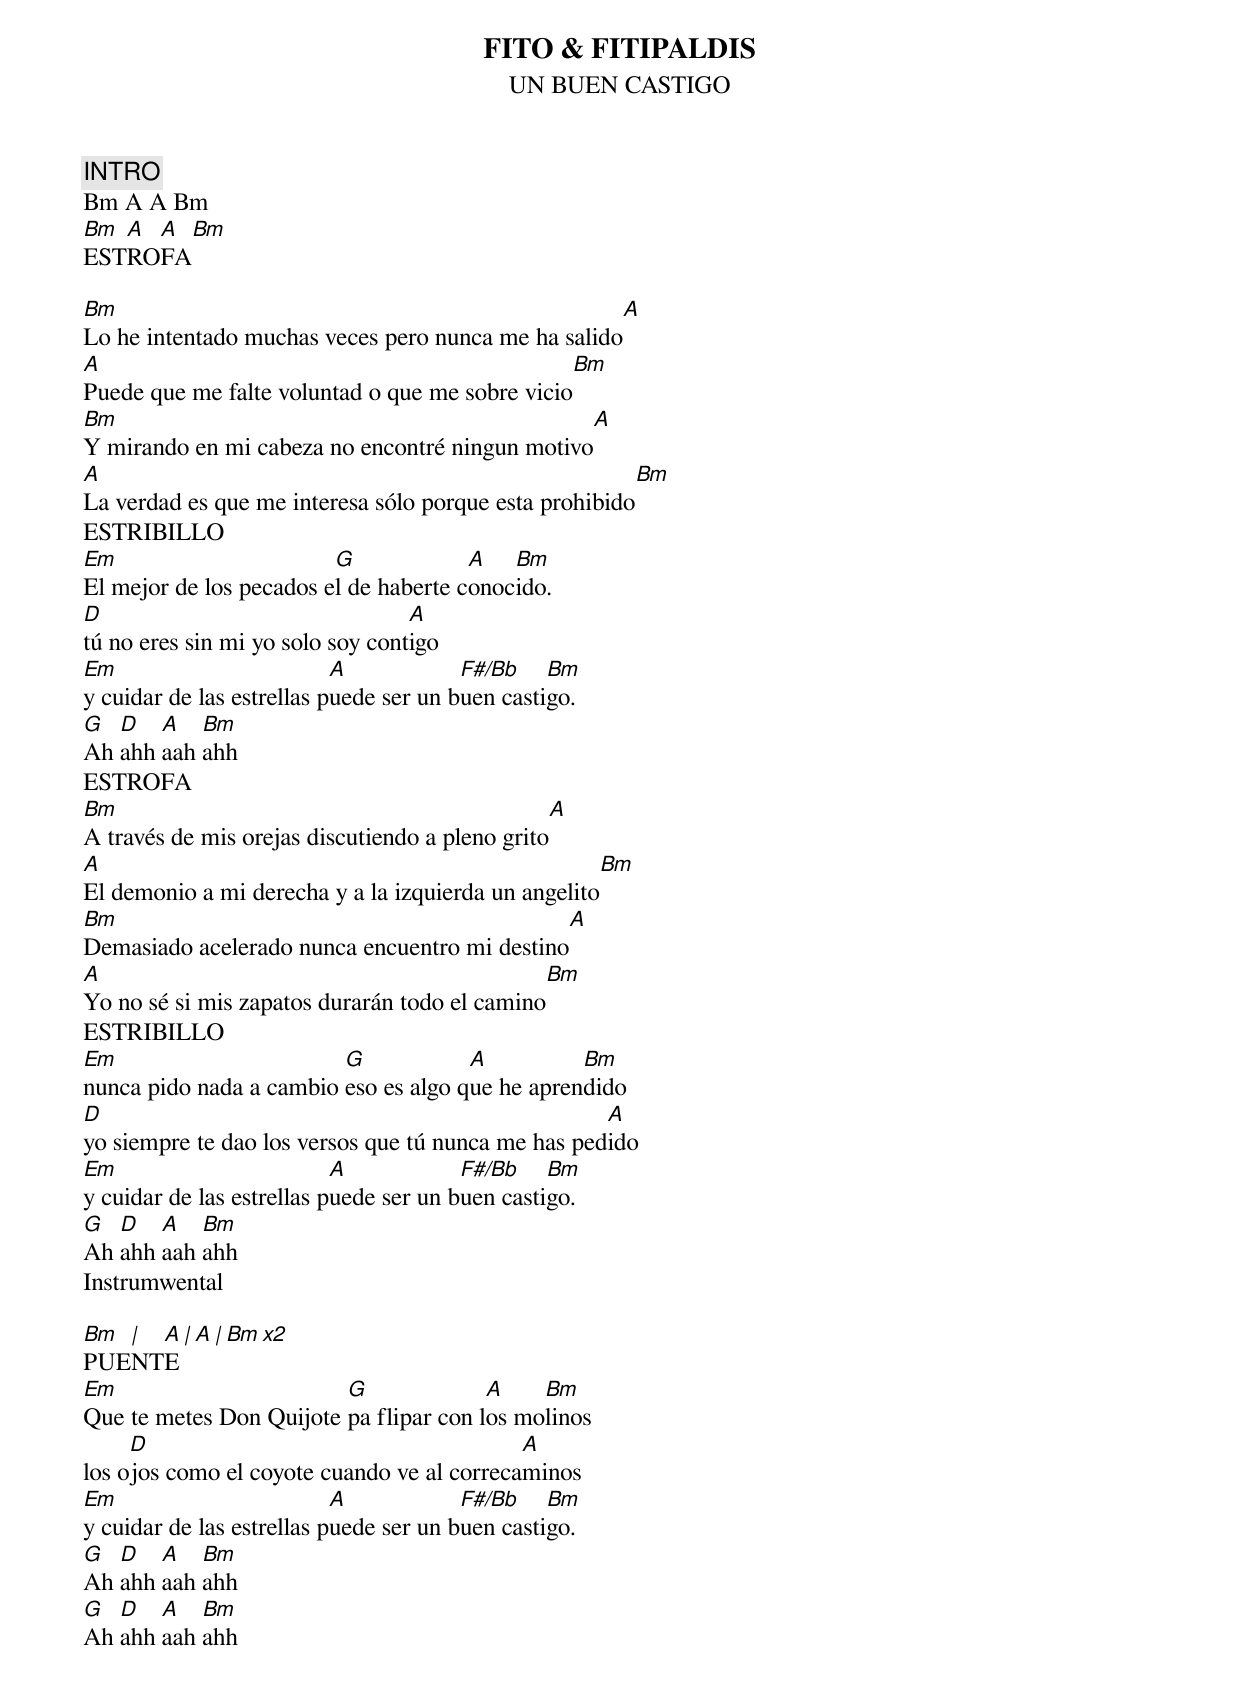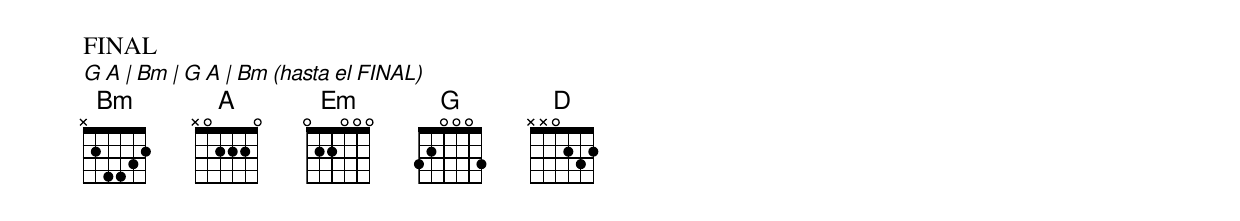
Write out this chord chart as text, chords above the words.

FITO & FITIPALDIS
UN BUEN CASTIGO
INTRO
Bm A A Bm
Bm A A Bm
ESTROFA

Bm                                                  A
Lo he intentado muchas veces pero nunca me ha salido
A                                               Bm
Puede que me falte voluntad o que me sobre vicio
Bm                                              A
Y mirando en mi cabeza no encontré ningun motivo
A                                                      Bm
La verdad es que me interesa sólo porque esta prohibido
ESTRIBILLO
Em                       G             A   Bm
El mejor de los pecados el de haberte conocido.
D                                 A
tú no eres sin mi yo solo soy contigo
Em                         A            F#/Bb    Bm
y cuidar de las estrellas puede ser un buen castigo.
G  D   A   Bm
Ah ahh aah ahh
ESTROFA
Bm                                              A
A través de mis orejas discutiendo a pleno grito
A                                                   Bm
El demonio a mi derecha y a la izquierda un angelito
Bm                                            A
Demasiado acelerado nunca encuentro mi destino
A                                             Bm
Yo no sé si mis zapatos durarán todo el camino
ESTRIBILLO
Em                       G            A          Bm
nunca pido nada a cambio eso es algo que he aprendido
D                                                   A
yo siempre te dao los versos que tú nunca me has pedido
Em                         A            F#/Bb    Bm
y cuidar de las estrellas puede ser un buen castigo.
G  D   A   Bm
Ah ahh aah ahh
Instrumwental

Bm | A | A | Bm x2
PUENTE
Em                       G              A    Bm
Que te metes Don Quijote pa flipar con los molinos
     D                                      A
los ojos como el coyote cuando ve al correcaminos
Em                         A            F#/Bb    Bm
y cuidar de las estrellas puede ser un buen castigo.
G  D   A   Bm
Ah ahh aah ahh
G  D   A   Bm
Ah ahh aah ahh
FINAL
G A | Bm | G A | Bm (hasta el FINAL)
